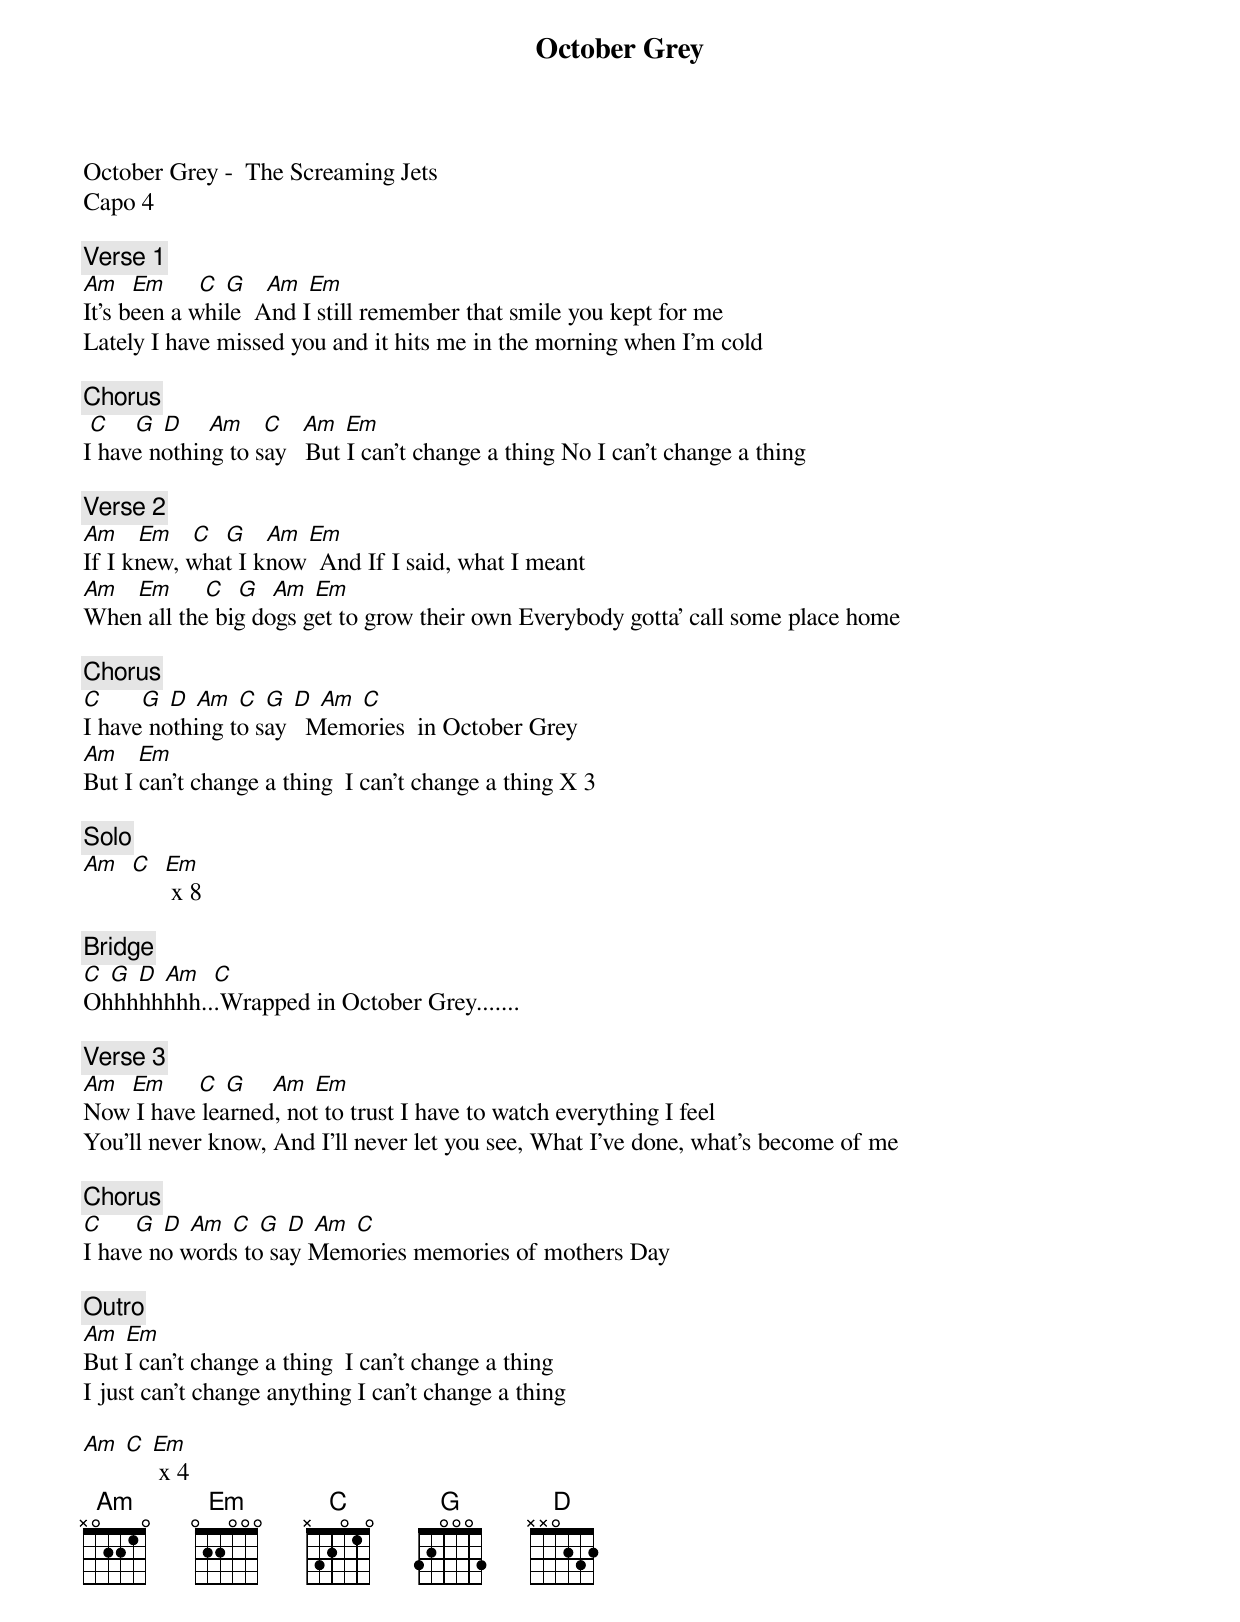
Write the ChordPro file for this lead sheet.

{title: October Grey}
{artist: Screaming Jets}
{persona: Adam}
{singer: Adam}
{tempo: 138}
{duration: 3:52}
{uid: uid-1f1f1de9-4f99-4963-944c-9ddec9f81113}
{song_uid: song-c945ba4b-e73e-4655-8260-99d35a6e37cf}



October Grey -  The Screaming Jets
Capo 4

{comment: Verse 1}
[Am] 	[Em] 				[C]	[G] 		[Am]	[Em]
It's been a while 	And I still remember that smile you kept for me
Lately I have missed you and it hits me in the morning when I'm cold

{comment: Chorus}
 [C]    [G]	[D]   	[Am]   [C] 		[Am]	[Em]
I have nothing to say   But I can't change a thing No I can't change a thing

{comment: Verse 2}
[Am] 	 [Em] 		[C] 	[G] 		[Am]	[Em]
If I knew, what I know 	And If I said, what I meant
[Am] 	 [Em]					[C] 	[G]		[Am]	[Em]
When all the big dogs get to grow their own	Everybody gotta' call some place home

{comment: Chorus}
[C]      [G]	[D]	[Am]	[C]	[G]	[D]	[Am]	[C]
I have nothing to say 		Memories 	in October Grey
[Am] 	 [Em]
But I can't change a thing 	I can't change a thing X 3

{comment: Solo}
[Am]  [C]  [Em] x 8

{comment: Bridge}
[C]	[G]	[D]	[Am]		[C]
Ohhhhhhhh...Wrapped in October Grey.......

{comment: Verse 3}
[Am] 	[Em] 				[C]	[G] 			[Am]	[Em]
Now I have learned, not to trust	I have to watch everything I feel
You'll never know, And I'll never let you see, What I've done, what's become of me

{comment: Chorus}
[C]     [G]	[D]	[Am]	[C]	[G]	[D]	[Am]	[C]
I have no words to say	Memories memories of mothers Day

{comment: Outro}
[Am]	[Em]
But I can't change a thing 	I can't change a thing
I just can't change anything	I can't change a thing

[Am] [C] [Em] x 4
